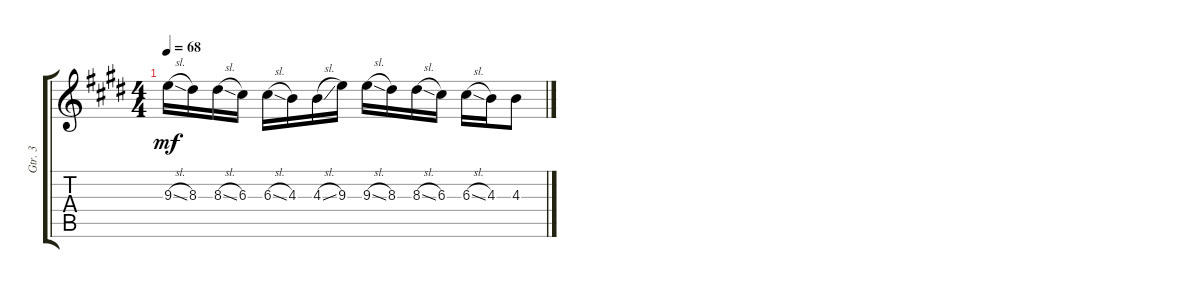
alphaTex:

\track ("Gtr. 3" "Gtr. 3") {instrument acousticguitarsteel}
\staff {score tabs}
\tuning (E4 B3 G3 D3 A2 E2) {hide}
\ts (4 4)
\tempo 68
\clef g2
\ks e
9.3{sl}.16{dy mf} 8.3.16 8.3{sl}.16 6.3.16 6.3{sl}.16 4.3.16 4.3{sl}.16 9.3.16 9.3{sl}.16 8.3.16 8.3{sl}.16 6.3.16 6.3{sl}.16 4.3.16 4.3.8
